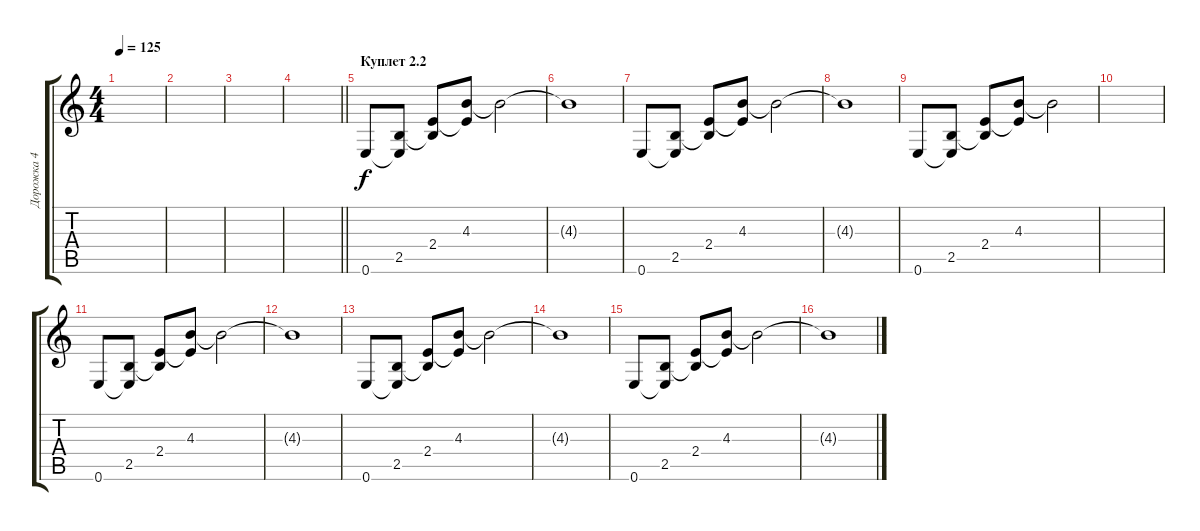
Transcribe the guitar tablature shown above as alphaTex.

\track ("Дорожка 4" "Дорожка 4") {instrument electricguitarclean}
\staff {score tabs}
\tuning (E4 B3 G3 D3 A2 E2) {hide}
\ts (4 4)
\tempo 125
\clef g2
\ks c
|
|
|
\barLineRight lightlight
|
\section ("" "Куплет 2.2")
0.6.8 (2.5 0.6{t}).8 (2.4 2.5{t}).8 (4.3 2.4{t}).8 4.3{t}.2 |
4.3{t}.1 |
0.6.8 (2.5 0.6{t}).8 (2.4 2.5{t}).8 (4.3 2.4{t}).8 4.3{t}.2 |
4.3{t}.1 |
0.6.8 (2.5 0.6{t}).8 (2.4 2.5{t}).8 (4.3 2.4{t}).8 4.3{t}.2 |
|
0.6.8 (2.5 0.6{t}).8 (2.4 2.5{t}).8 (4.3 2.4{t}).8 4.3{t}.2 |
4.3{t}.1 |
0.6.8 (2.5 0.6{t}).8 (2.4 2.5{t}).8 (4.3 2.4{t}).8 4.3{t}.2 |
4.3{t}.1 |
0.6.8 (2.5 0.6{t}).8 (2.4 2.5{t}).8 (4.3 2.4{t}).8 4.3{t}.2 |
4.3{t}.1
